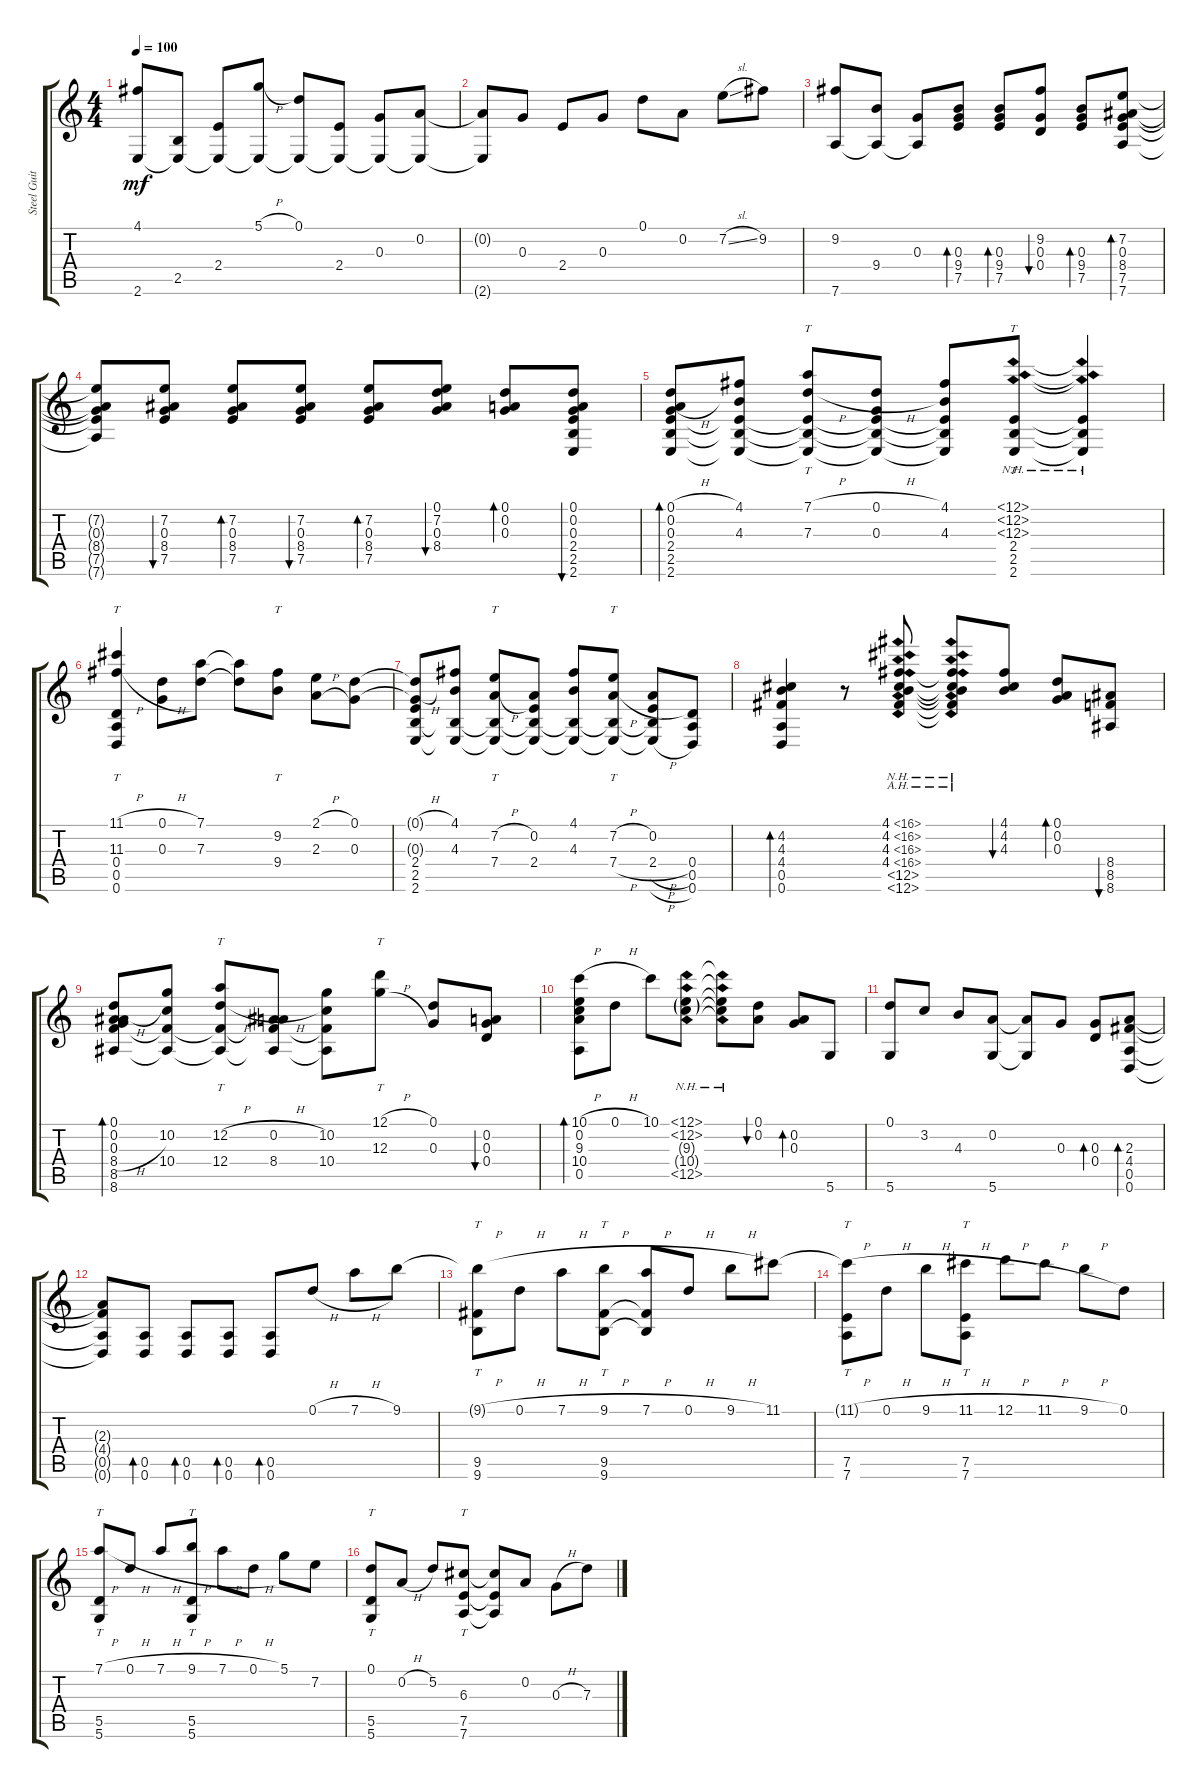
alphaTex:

\track ("Steel Guitar" "Steel Guit") {instrument acousticguitarsteel}
\staff {score tabs}
\tuning (D4 A3 G3 D3 A2 D2) {hide}
\ts (4 4)
\tempo 100
\clef g2
\ks c
(4.1 2.6).8{dy mf} (2.5 2.6{t}).8 (2.4 2.6{t}).8 (5.1{h} 2.6{t}).8 (0.1 2.6{t}).8 (2.4 2.6{t}).8 (0.3 2.6{t}).8 (0.2 2.6{t}).8 |
(0.2{t} 2.6{t}).8 0.3.8 2.4.8 0.3.8 0.1.8 0.2.8 7.2{sl}.8 9.2.8 |
(9.2 7.6).8 (9.4 7.6{t}).8 (0.3 7.6{t}).8 (0.3 9.4 7.5).8{bd 30} (0.3 9.4 7.5).8{bd 30} (9.2 0.3 0.4).8{bu 30} (0.3 9.4 7.5).8{bd 30} (7.2 0.3 8.4 7.5 7.6).8{bd 30} |
(7.2{t} 0.3{t} 8.4{t} 7.5{t} 7.6{t}).8 (7.2 0.3 8.4 7.5).8{bu 30} (7.2 0.3 8.4 7.5).8{bd 30} (7.2 0.3 8.4 7.5).8{bu 30} (7.2 0.3 8.4 7.5).8{bd 30} (0.1 7.2 0.3 8.4).8{bu 30} (0.1 0.2 0.3).8{bd 30} (0.1 0.2 0.3 2.4 2.5 2.6).8{bu 30} |
(0.1{h} 0.2 0.3{h} 2.4 2.5 2.6).8{bd 60} (4.1 4.3 2.4{t} 2.5{t} 2.6{t}).8 (7.1{h} 7.3{h} 2.4{t} 2.5{t} 2.6{t}).8{tt} (0.1{h} 0.3{h} 2.4{t} 2.5{t} 2.6{t}).8 (4.1 4.3 2.4{t} 2.5{t} 2.6{t}).8 (12.1{nh} 12.2{nh} 12.3{nh} 2.4 2.5 2.6).8{tt} (12.1{nh t} 12.2{nh t} 12.3{nh t} 2.4{t} 2.5{t} 2.6{t}).4 |
(11.1{h} 11.3{h} 0.4 0.5 0.6).4{tt} (0.1{h} 0.3{h}).8 (7.1 7.3).8 (7.1{t} 7.3{t}).8 (9.2 9.4).8{tt} (2.1{h} 2.3{h}).8 (0.1 0.3).8 |
(0.1{h t} 0.3{h t} 2.4 2.5 2.6).8 (4.1 4.3 2.5{t} 2.6{t}).8 (7.2{h} 7.4{h} 2.5{t} 2.6{t}).8{tt} (0.2 2.4 2.5{t} 2.6{t}).8 (4.1 4.3 2.5{t} 2.6{t}).8 (7.2{h} 7.4{h} 2.5{t} 2.6{t}).8{tt} (0.2 2.4{h} 2.5{h t} 2.6{h t}).8 (0.4 0.5 0.6).8 |
(4.2 4.3 4.4 0.5 0.6).4{bd 60} r.8 (4.1{ah 12} 4.2{ah 12} 4.3{ah 12} 4.4{ah 12} 12.5{nh} 12.6{nh}).8 (4.1{ah 12 t} 4.2{ah 12 t} 4.3{ah 12 t} 4.4{ah 12 t} 12.5{nh t} 12.6{nh t}).8 (4.1 4.2 4.3).8{bu 30} (0.1 0.2 0.3).8{bd 30} (8.4 8.5 8.6).8{bu 30} |
(0.1 0.2{h} 0.3 8.4{h} 8.5 8.6).8{bd 60} (10.2 10.4 8.5{t} 8.6{t}).8 (12.2{h} 12.4{h} 8.5{t} 8.6{t}).8{tt} (0.2{h} 8.4{h} 8.5{t} 8.6{t}).8 (10.2 10.4 8.5{t} 8.6{t}).8 (12.1{h} 12.3{h}).8{tt} (0.1 0.3).8 (0.2 0.3 0.4).8{bu 30} |
(10.1{h} 0.2 9.3 10.4 0.5).8{bd 60} 0.1{h}.8 10.1.8 (12.1{nh} 12.2{nh} 9.3{g} 10.4{g} 12.5{nh}).8 (12.1{nh t} 12.2{nh t} 9.3{t} 10.4{t} 12.5{nh t}).8 (0.1 0.2).8{bu 30} (0.2 0.3).8{bd 30} 5.6.8 |
(0.1 5.6).8 3.2.8 4.3.8 (0.2 5.6).8 (0.2{t} 5.6{t}).8 0.3.8 (0.3 0.4).8{bd 30} (2.3 4.4 0.5 0.6).8{bd 30} |
(2.3{t} 4.4{t} 0.5{t} 0.6{t}).8 (0.5 0.6).8{bd 30} (0.5 0.6).8{bd 30} (0.5 0.6).8{bd 30} (0.5 0.6).8{bd 30} 0.1{h}.8 7.1{h}.8 9.1.8 |
(9.1{h t} 9.5 9.6).8{tt} 0.1{h}.8 7.1{h}.8 (9.1{h} 9.5 9.6).8{tt} (7.1{h} 9.5{t} 9.6{t}).8 0.1{h}.8 9.1{h}.8 11.1.8 |
(11.1{h t} 7.5 7.6).8{tt} 0.1{h}.8 9.1{h}.8 (11.1{h} 7.5 7.6).8{tt} 12.1{h}.8 11.1{h}.8 9.1{h}.8 0.1.8 |
(7.1{h} 5.5 5.6).8{tt} 0.1{h}.8 7.1{h}.8 (9.1{h} 5.5 5.6).8{tt} 7.1{h}.8 0.1{h}.8 5.1.8 7.2.8 |
(0.1 5.5 5.6).8{tt} 0.2{h}.8 5.2.8 (6.3 7.5 7.6).8{tt} (6.3{t} 7.5{t} 7.6{t}).8 0.2.8 0.3{h}.8 7.3.8
